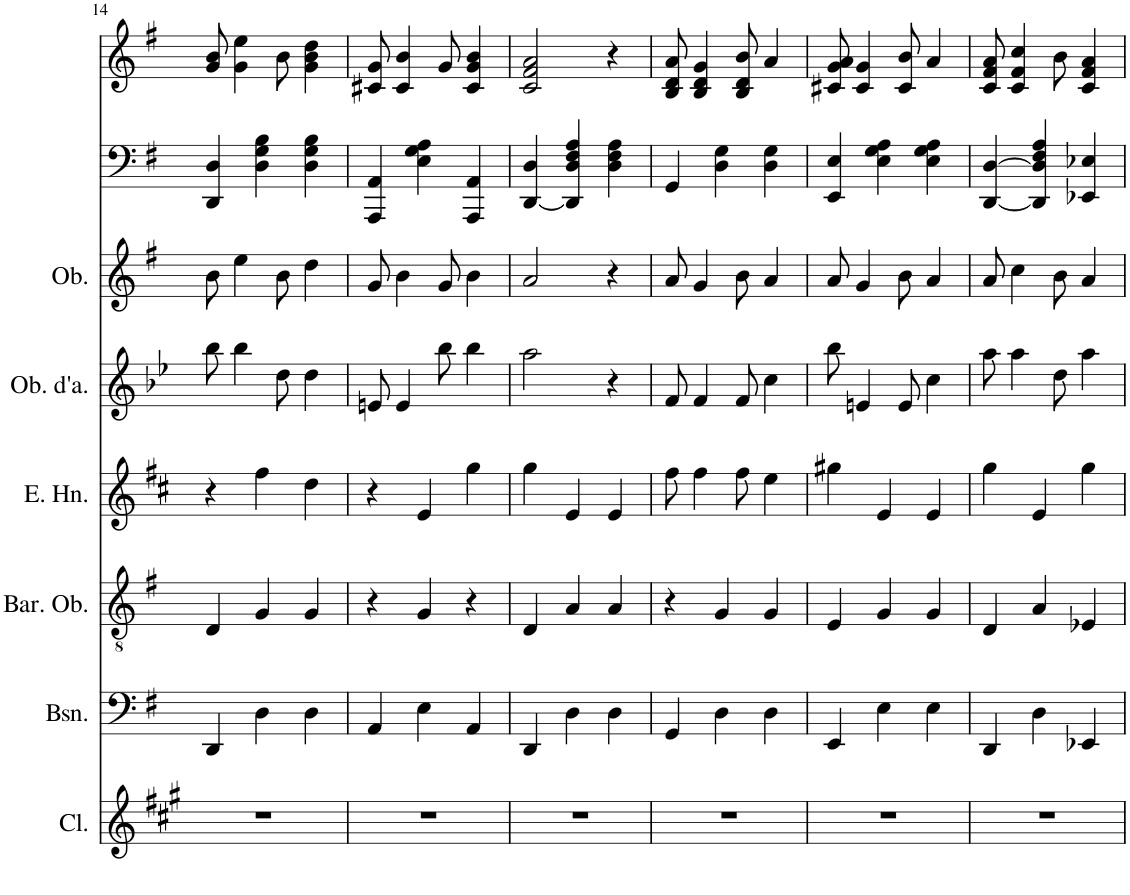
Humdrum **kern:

**kern	**kern	**kern	**kern	**kern	**kern	**kern	**kern
*part8	*part7	*part6	*part5	*part4	*part3	*part2	*part1
*staff8	*staff7	*staff6	*staff5	*staff4	*staff3	*staff2	*staff1
*I"Clarinet	*I"Bassoon	*I"Baritone Oboe	*I"English Horn	*I"Oboe d'amore	*I"Oboe	*I"LH-1	*I"RH-1
*I'Cl.	*I'Bsn.	*I'Bar. Ob.	*I'E. Hn.	*I'Ob. d'a.	*I'Ob.	*	*
!!LO:PB:g=z
*clefG2	*clefF4	*clefGv2	*clefG2	*clefG2	*clefG2	*clefF4	*clefG2
*Trd1c2	*	*	*Trd4c7	*Trd2c3	*	*	*
*k[f#c#g#]	*k[f#]	*k[f#]	*k[f#c#]	*k[b-e-]	*k[f#]	*k[f#]	*k[f#]
*M3/4	*M3/4	*M3/4	*M3/4	*M3/4	*M3/4	*M3/4	*M3/4
=14	=14	=14	=14	=14	=14	=14	=14
2.r	4DD/	4D/	4r	8bb-\	8b\	4DD/ 4D/	8g/ 8b/
.	.	.	.	4bb-\	4ee\	.	4g\ 4ee\
.	4D\	4G/	4ff#\	.	.	4D\ 4G\ 4B\	.
.	.	.	.	8dd\	8b\	.	8b\
.	4D\	4G/	4dd\	4dd\	4dd\	4D\ 4G\ 4B\	4g\ 4b\ 4dd\
=15	=15	=15	=15	=15	=15	=15	=15
2.r	4AA/	4r	4r	8en/	8g/	4AAA/ 4AA/	8c#X/ 8g/
.	.	.	.	4e/	4b\	.	4c#/ 4b/
.	4E\	4G/	4e/	.	.	4E\ 4G\ 4A\	.
.	.	.	.	8bb-\	8g/	.	8g/
.	4AA/	4r	4gg\	4bb-\	4b\	4AAA/ 4AA/	4c#/ 4g/ 4b/
=16	=16	=16	=16	=16	=16	=16	=16
2.r	4DD/	4D/	4gg\	2aa\	2a/	[4DD/ 4D/	2c/ 2f#/ 2a/
.	4D\	4A/	4e/	.	.	4DD/] 4D/ 4F#/ 4A/	.
.	4D\	4A/	4e/	4r	4r	4D\ 4F#\ 4A\	4r
=17	=17	=17	=17	=17	=17	=17	=17
2.r	4GG/	4r	8ff#\	8f/	8a/	4GG/	8B/ 8d/ 8a/
.	.	.	4ff#\	4f/	4g/	.	4B/ 4d/ 4g/
.	4D\	4G/	.	.	.	4D\ 4G\	.
.	.	.	8ff#\	8f/	8b\	.	8B/ 8d/ 8b/
.	4D\	4G/	4ee\	4cc\	4a/	4D\ 4G\	4a/
=18	=18	=18	=18	=18	=18	=18	=18
2.r	4EE/	4E/	4gg#X\	8bb-\	8a/	4EE/ 4E/	8c#X/ 8g/ 8a/
.	.	.	.	4en/	4g/	.	4c#/ 4g/
.	4E\	4G/	4e/	.	.	4E\ 4G\ 4A\	.
.	.	.	.	8e/	8b\	.	8c#/ 8b/
.	4E\	4G/	4e/	4cc\	4a/	4E\ 4G\ 4A\	4a/
=19	=19	=19	=19	=19	=19	=19	=19
2.r	4DD/	4D/	4gg\	8aa\	8a/	[4DD/ [4D/	8c/ 8f#/ 8a/
.	.	.	.	4aa\	4cc\	.	4c/ 4f#/ 4cc/
.	4D\	4A/	4e/	.	.	4DD/] 4D/] 4F#/ 4A/	.
.	.	.	.	8dd\	8b\	.	8b\
.	4EE-X/	4E-X/	4gg\	4aa\	4a/	4EE-X/ 4E-X/	4c/ 4f#/ 4a/
=	=	=	=	=	=	=	=
*-	*-	*-	*-	*-	*-	*-	*-
